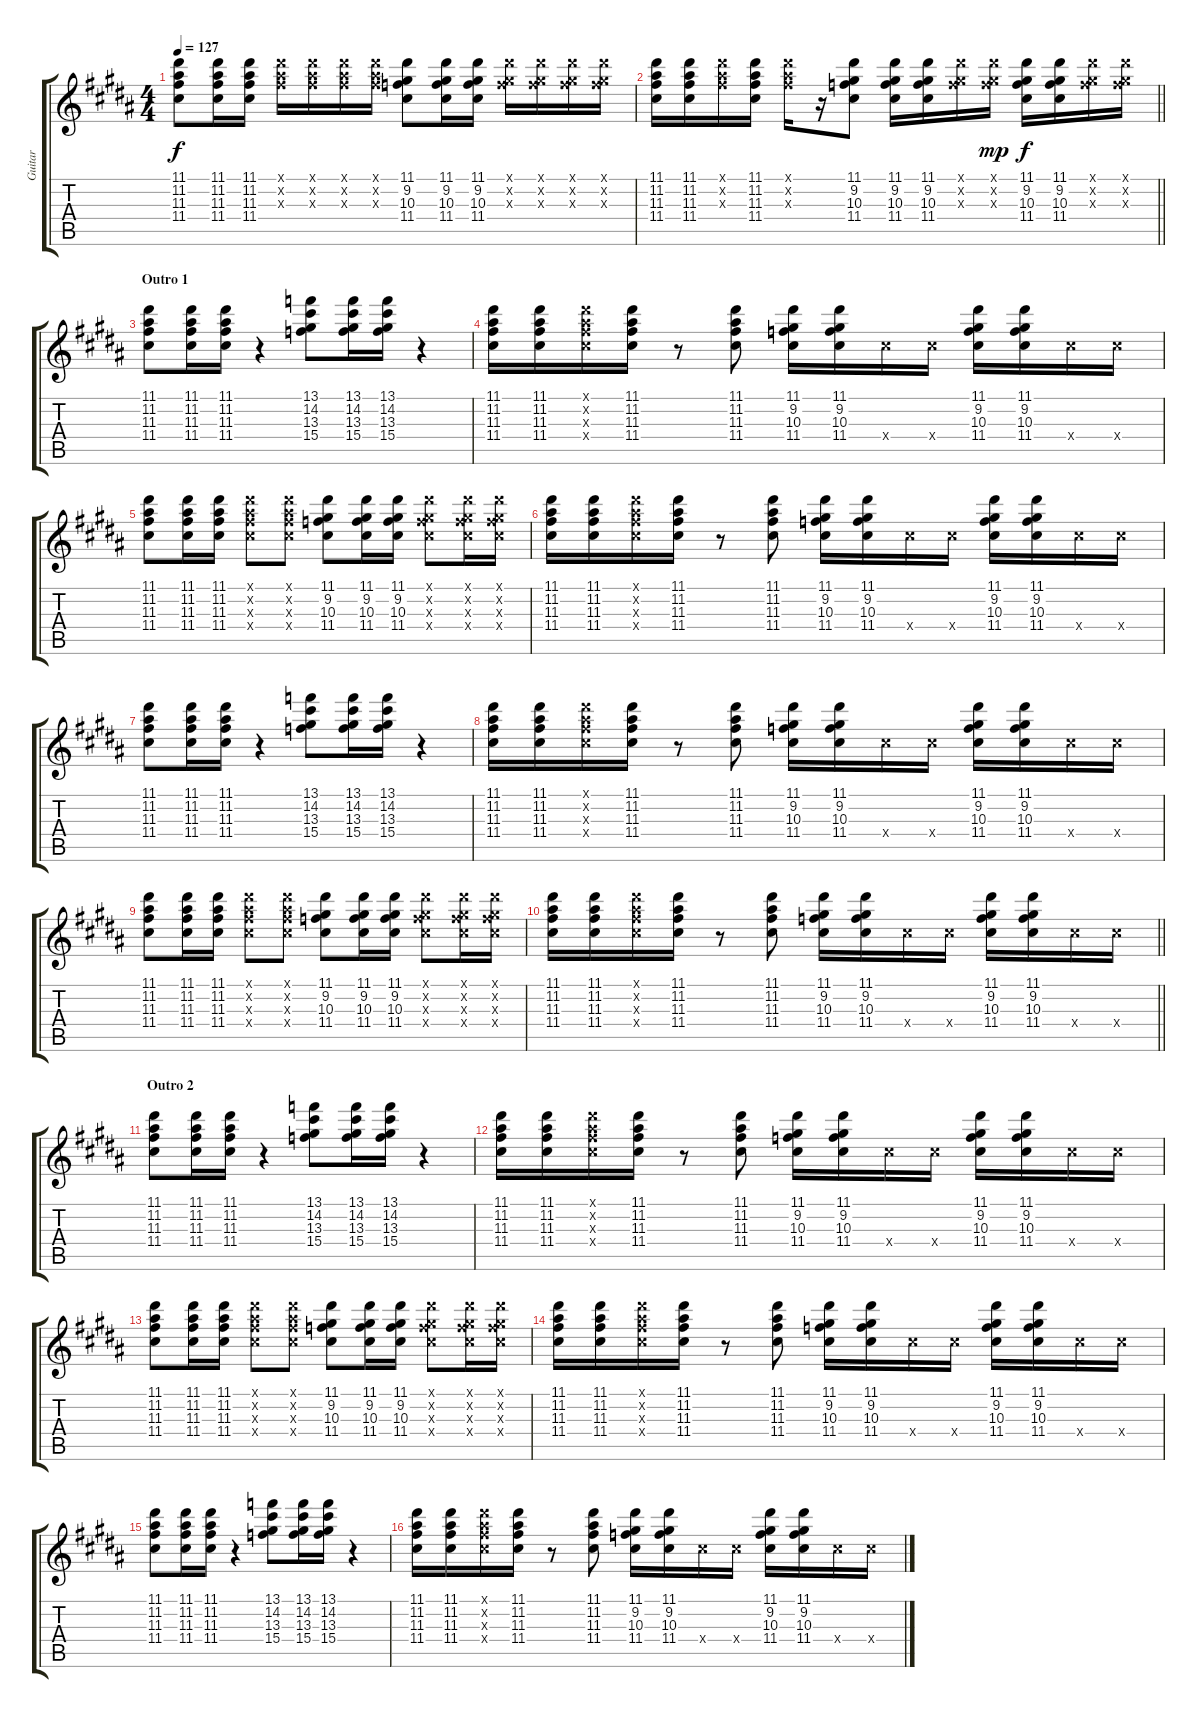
\track ("Guitar" "Guitar") {instrument electricguitarjazz}
\staff {score tabs}
\tuning (E4 B3 G3 D3 A2 E2) {hide}
\ts (4 4)
\tempo 127
\clef g2
\ks g#minor
(11.1 11.2 11.3 11.4).8{dy f} (11.1 11.2 11.3 11.4).16 (11.1 11.2 11.3 11.4).16 (11.1{x} 11.2{x} 11.3{x}).16 (11.1{x} 11.2{x} 11.3{x}).16 (11.1{x} 11.2{x} 11.3{x}).16 (11.1{x} 11.2{x} 11.3{x}).16 (11.1 9.2 10.3 11.4).8 (11.1 9.2 10.3 11.4).16 (11.1 9.2 10.3 11.4).16 (11.1{x} 9.2{x} 10.3{x}).16 (11.1{x} 9.2{x} 10.3{x}).16 (11.1{x} 9.2{x} 10.3{x}).16 (11.1{x} 9.2{x} 10.3{x}).16 |
\barLineRight lightlight
(11.1 11.2 11.3 11.4).16 (11.1 11.2 11.3 11.4).16 (11.1{x} 11.2{x} 11.3{x}).16 (11.1 11.2 11.3 11.4).16 (11.1{x} 11.2{x} 11.3{x}).16 r.16 (11.1 9.2 10.3 11.4).8 (11.1 9.2 10.3 11.4).16 (11.1 9.2 10.3 11.4).16 (11.1{x} 9.2{x} 10.3{x}).16 (11.1{x} 9.2{x} 10.3{x}).16{dy mp} (11.1 9.2 10.3 11.4).16{dy f} (11.1 9.2 10.3 11.4).16 (11.1{x} 9.2{x} 10.3{x}).16 (11.1{x} 9.2{x} 10.3{x}).16 |
\section ("" "Outro 1")
(11.1 11.2 11.3 11.4).8 (11.1 11.2 11.3 11.4).16 (11.1 11.2 11.3 11.4).16 r.4 (13.1 14.2 13.3 15.4).8 (13.1 14.2 13.3 15.4).16 (13.1 14.2 13.3 15.4).16 r.4 |
(11.1 11.2 11.3 11.4).16 (11.1 11.2 11.3 11.4).16 (11.1{x} 11.2{x} 11.3{x} 11.4{x}).16 (11.1 11.2 11.3 11.4).16 r.8 (11.1 11.2 11.3 11.4).8 (11.1 9.2 10.3 11.4).16 (11.1 9.2 10.3 11.4).16 11.4{x}.16 11.4{x}.16 (11.1 9.2 10.3 11.4).16 (11.1 9.2 10.3 11.4).16 11.4{x}.16 11.4{x}.16 |
(11.1 11.2 11.3 11.4).8 (11.1 11.2 11.3 11.4).16 (11.1 11.2 11.3 11.4).16 (11.1{x} 11.2{x} 11.3{x} 11.4{x}).8 (11.1{x} 11.2{x} 11.3{x} 11.4{x}).8 (11.1 9.2 10.3 11.4).8 (11.1 9.2 10.3 11.4).16 (11.1 9.2 10.3 11.4).16 (11.1{x} 9.2{x} 10.3{x} 11.4{x}).8 (11.1{x} 9.2{x} 10.3{x} 11.4{x}).16 (11.1{x} 9.2{x} 10.3{x} 11.4{x}).16 |
(11.1 11.2 11.3 11.4).16 (11.1 11.2 11.3 11.4).16 (11.1{x} 11.2{x} 11.3{x} 11.4{x}).16 (11.1 11.2 11.3 11.4).16 r.8 (11.1 11.2 11.3 11.4).8 (11.1 9.2 10.3 11.4).16 (11.1 9.2 10.3 11.4).16 11.4{x}.16 11.4{x}.16 (11.1 9.2 10.3 11.4).16 (11.1 9.2 10.3 11.4).16 11.4{x}.16 11.4{x}.16 |
(11.1 11.2 11.3 11.4).8 (11.1 11.2 11.3 11.4).16 (11.1 11.2 11.3 11.4).16 r.4 (13.1 14.2 13.3 15.4).8 (13.1 14.2 13.3 15.4).16 (13.1 14.2 13.3 15.4).16 r.4 |
(11.1 11.2 11.3 11.4).16 (11.1 11.2 11.3 11.4).16 (11.1{x} 11.2{x} 11.3{x} 11.4{x}).16 (11.1 11.2 11.3 11.4).16 r.8 (11.1 11.2 11.3 11.4).8 (11.1 9.2 10.3 11.4).16 (11.1 9.2 10.3 11.4).16 11.4{x}.16 11.4{x}.16 (11.1 9.2 10.3 11.4).16 (11.1 9.2 10.3 11.4).16 11.4{x}.16 11.4{x}.16 |
(11.1 11.2 11.3 11.4).8 (11.1 11.2 11.3 11.4).16 (11.1 11.2 11.3 11.4).16 (11.1{x} 11.2{x} 11.3{x} 11.4{x}).8 (11.1{x} 11.2{x} 11.3{x} 11.4{x}).8 (11.1 9.2 10.3 11.4).8 (11.1 9.2 10.3 11.4).16 (11.1 9.2 10.3 11.4).16 (11.1{x} 9.2{x} 10.3{x} 11.4{x}).8 (11.1{x} 9.2{x} 10.3{x} 11.4{x}).16 (11.1{x} 9.2{x} 10.3{x} 11.4{x}).16 |
\barLineRight lightlight
(11.1 11.2 11.3 11.4).16 (11.1 11.2 11.3 11.4).16 (11.1{x} 11.2{x} 11.3{x} 11.4{x}).16 (11.1 11.2 11.3 11.4).16 r.8 (11.1 11.2 11.3 11.4).8 (11.1 9.2 10.3 11.4).16 (11.1 9.2 10.3 11.4).16 11.4{x}.16 11.4{x}.16 (11.1 9.2 10.3 11.4).16 (11.1 9.2 10.3 11.4).16 11.4{x}.16 11.4{x}.16 |
\section ("" "Outro 2")
(11.1 11.2 11.3 11.4).8 (11.1 11.2 11.3 11.4).16 (11.1 11.2 11.3 11.4).16 r.4 (13.1 14.2 13.3 15.4).8 (13.1 14.2 13.3 15.4).16 (13.1 14.2 13.3 15.4).16 r.4 |
(11.1 11.2 11.3 11.4).16 (11.1 11.2 11.3 11.4).16 (11.1{x} 11.2{x} 11.3{x} 11.4{x}).16 (11.1 11.2 11.3 11.4).16 r.8 (11.1 11.2 11.3 11.4).8 (11.1 9.2 10.3 11.4).16 (11.1 9.2 10.3 11.4).16 11.4{x}.16 11.4{x}.16 (11.1 9.2 10.3 11.4).16 (11.1 9.2 10.3 11.4).16 11.4{x}.16 11.4{x}.16 |
(11.1 11.2 11.3 11.4).8 (11.1 11.2 11.3 11.4).16 (11.1 11.2 11.3 11.4).16 (11.1{x} 11.2{x} 11.3{x} 11.4{x}).8 (11.1{x} 11.2{x} 11.3{x} 11.4{x}).8 (11.1 9.2 10.3 11.4).8 (11.1 9.2 10.3 11.4).16 (11.1 9.2 10.3 11.4).16 (11.1{x} 9.2{x} 10.3{x} 11.4{x}).8 (11.1{x} 9.2{x} 10.3{x} 11.4{x}).16 (11.1{x} 9.2{x} 10.3{x} 11.4{x}).16 |
(11.1 11.2 11.3 11.4).16 (11.1 11.2 11.3 11.4).16 (11.1{x} 11.2{x} 11.3{x} 11.4{x}).16 (11.1 11.2 11.3 11.4).16 r.8 (11.1 11.2 11.3 11.4).8 (11.1 9.2 10.3 11.4).16 (11.1 9.2 10.3 11.4).16 11.4{x}.16 11.4{x}.16 (11.1 9.2 10.3 11.4).16 (11.1 9.2 10.3 11.4).16 11.4{x}.16 11.4{x}.16 |
(11.1 11.2 11.3 11.4).8 (11.1 11.2 11.3 11.4).16 (11.1 11.2 11.3 11.4).16 r.4 (13.1 14.2 13.3 15.4).8 (13.1 14.2 13.3 15.4).16 (13.1 14.2 13.3 15.4).16 r.4 |
(11.1 11.2 11.3 11.4).16 (11.1 11.2 11.3 11.4).16 (11.1{x} 11.2{x} 11.3{x} 11.4{x}).16 (11.1 11.2 11.3 11.4).16 r.8 (11.1 11.2 11.3 11.4).8 (11.1 9.2 10.3 11.4).16 (11.1 9.2 10.3 11.4).16 11.4{x}.16 11.4{x}.16 (11.1 9.2 10.3 11.4).16 (11.1 9.2 10.3 11.4).16 11.4{x}.16 11.4{x}.16
